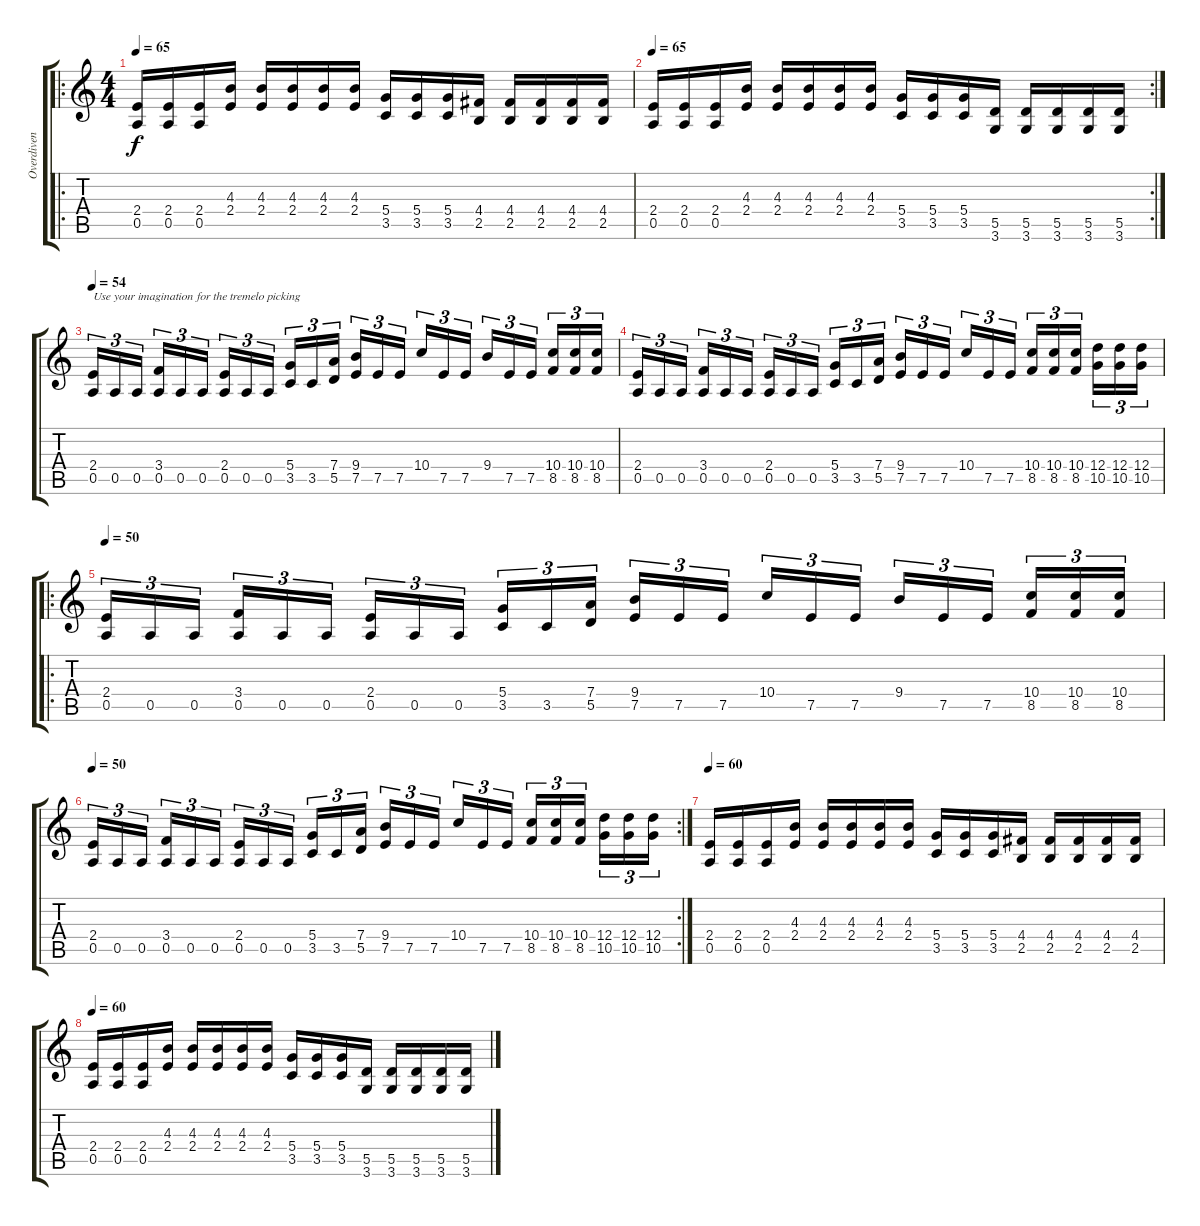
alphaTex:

\track ("Overdiven Guitar 1" "Overdiven ") {instrument overdrivenguitar}
\staff {score tabs}
\tuning (E4 B3 G3 D3 A2 E2) {hide}
\ro
\ts (4 4)
\tempo 60
\tempo 65
\clef g2
\ks c
(2.4 0.5).16{dy f} (2.4 0.5).16 (2.4 0.5).16 (4.3 2.4).16 (4.3 2.4).16 (4.3 2.4).16 (4.3 2.4).16 (4.3 2.4).16 (5.4 3.5).16 (5.4 3.5).16 (5.4 3.5).16 (4.4 2.5).16 (4.4 2.5).16 (4.4 2.5).16 (4.4 2.5).16 (4.4 2.5).16 |
\rc 2
\tempo 60
\tempo 65
(2.4 0.5).16 (2.4 0.5).16 (2.4 0.5).16 (4.3 2.4).16 (4.3 2.4).16 (4.3 2.4).16 (4.3 2.4).16 (4.3 2.4).16 (5.4 3.5).16 (5.4 3.5).16 (5.4 3.5).16 (5.5 3.6).16 (5.5 3.6).16 (5.5 3.6).16 (5.5 3.6).16 (5.5 3.6).16 |
\tempo 54
(2.4 0.5).16{tu (3 2) txt "Use your imagination for the tremelo picking"} 0.5.16{tu (3 2)} 0.5.16{tu (3 2)} (3.4 0.5).16{tu (3 2)} 0.5.16{tu (3 2)} 0.5.16{tu (3 2)} (2.4 0.5).16{tu (3 2)} 0.5.16{tu (3 2)} 0.5.16{tu (3 2)} (5.4 3.5).16{tu (3 2)} 3.5.16{tu (3 2)} (7.4 5.5).16{tu (3 2)} (9.4 7.5).16{tu (3 2)} 7.5.16{tu (3 2)} 7.5.16{tu (3 2)} 10.4.16{tu (3 2)} 7.5.16{tu (3 2)} 7.5.16{tu (3 2)} 9.4.16{tu (3 2)} 7.5.16{tu (3 2)} 7.5.16{tu (3 2)} (10.4 8.5).16{tu (3 2)} (10.4 8.5).16{tu (3 2)} (10.4 8.5).16{tu (3 2)} |
(2.4 0.5).16{tu (3 2)} 0.5.16{tu (3 2)} 0.5.16{tu (3 2)} (3.4 0.5).16{tu (3 2)} 0.5.16{tu (3 2)} 0.5.16{tu (3 2)} (2.4 0.5).16{tu (3 2)} 0.5.16{tu (3 2)} 0.5.16{tu (3 2)} (5.4 3.5).16{tu (3 2)} 3.5.16{tu (3 2)} (7.4 5.5).16{tu (3 2)} (9.4 7.5).16{tu (3 2)} 7.5.16{tu (3 2)} 7.5.16{tu (3 2)} 10.4.16{tu (3 2)} 7.5.16{tu (3 2)} 7.5.16{tu (3 2)} (10.4 8.5).16{tu (3 2)} (10.4 8.5).16{tu (3 2)} (10.4 8.5).16{tu (3 2)} (12.4 10.5).16{tu (3 2)} (12.4 10.5).16{tu (3 2)} (12.4 10.5).16{tu (3 2)} |
\ro
\tempo 50
(2.4 0.5).16{tu (3 2)} 0.5.16{tu (3 2)} 0.5.16{tu (3 2)} (3.4 0.5).16{tu (3 2)} 0.5.16{tu (3 2)} 0.5.16{tu (3 2)} (2.4 0.5).16{tu (3 2)} 0.5.16{tu (3 2)} 0.5.16{tu (3 2)} (5.4 3.5).16{tu (3 2)} 3.5.16{tu (3 2)} (7.4 5.5).16{tu (3 2)} (9.4 7.5).16{tu (3 2)} 7.5.16{tu (3 2)} 7.5.16{tu (3 2)} 10.4.16{tu (3 2)} 7.5.16{tu (3 2)} 7.5.16{tu (3 2)} 9.4.16{tu (3 2)} 7.5.16{tu (3 2)} 7.5.16{tu (3 2)} (10.4 8.5).16{tu (3 2)} (10.4 8.5).16{tu (3 2)} (10.4 8.5).16{tu (3 2)} |
\rc 2
\tempo 50
(2.4 0.5).16{tu (3 2)} 0.5.16{tu (3 2)} 0.5.16{tu (3 2)} (3.4 0.5).16{tu (3 2)} 0.5.16{tu (3 2)} 0.5.16{tu (3 2)} (2.4 0.5).16{tu (3 2)} 0.5.16{tu (3 2)} 0.5.16{tu (3 2)} (5.4 3.5).16{tu (3 2)} 3.5.16{tu (3 2)} (7.4 5.5).16{tu (3 2)} (9.4 7.5).16{tu (3 2)} 7.5.16{tu (3 2)} 7.5.16{tu (3 2)} 10.4.16{tu (3 2)} 7.5.16{tu (3 2)} 7.5.16{tu (3 2)} (10.4 8.5).16{tu (3 2)} (10.4 8.5).16{tu (3 2)} (10.4 8.5).16{tu (3 2)} (12.4 10.5).16{tu (3 2)} (12.4 10.5).16{tu (3 2)} (12.4 10.5).16{tu (3 2)} |
\tempo 60
(2.4 0.5).16 (2.4 0.5).16 (2.4 0.5).16 (4.3 2.4).16 (4.3 2.4).16 (4.3 2.4).16 (4.3 2.4).16 (4.3 2.4).16 (5.4 3.5).16 (5.4 3.5).16 (5.4 3.5).16 (4.4 2.5).16 (4.4 2.5).16 (4.4 2.5).16 (4.4 2.5).16 (4.4 2.5).16 |
\tempo 60
(2.4 0.5).16 (2.4 0.5).16 (2.4 0.5).16 (4.3 2.4).16 (4.3 2.4).16 (4.3 2.4).16 (4.3 2.4).16 (4.3 2.4).16 (5.4 3.5).16 (5.4 3.5).16 (5.4 3.5).16 (5.5 3.6).16 (5.5 3.6).16 (5.5 3.6).16 (5.5 3.6).16 (5.5 3.6).16
